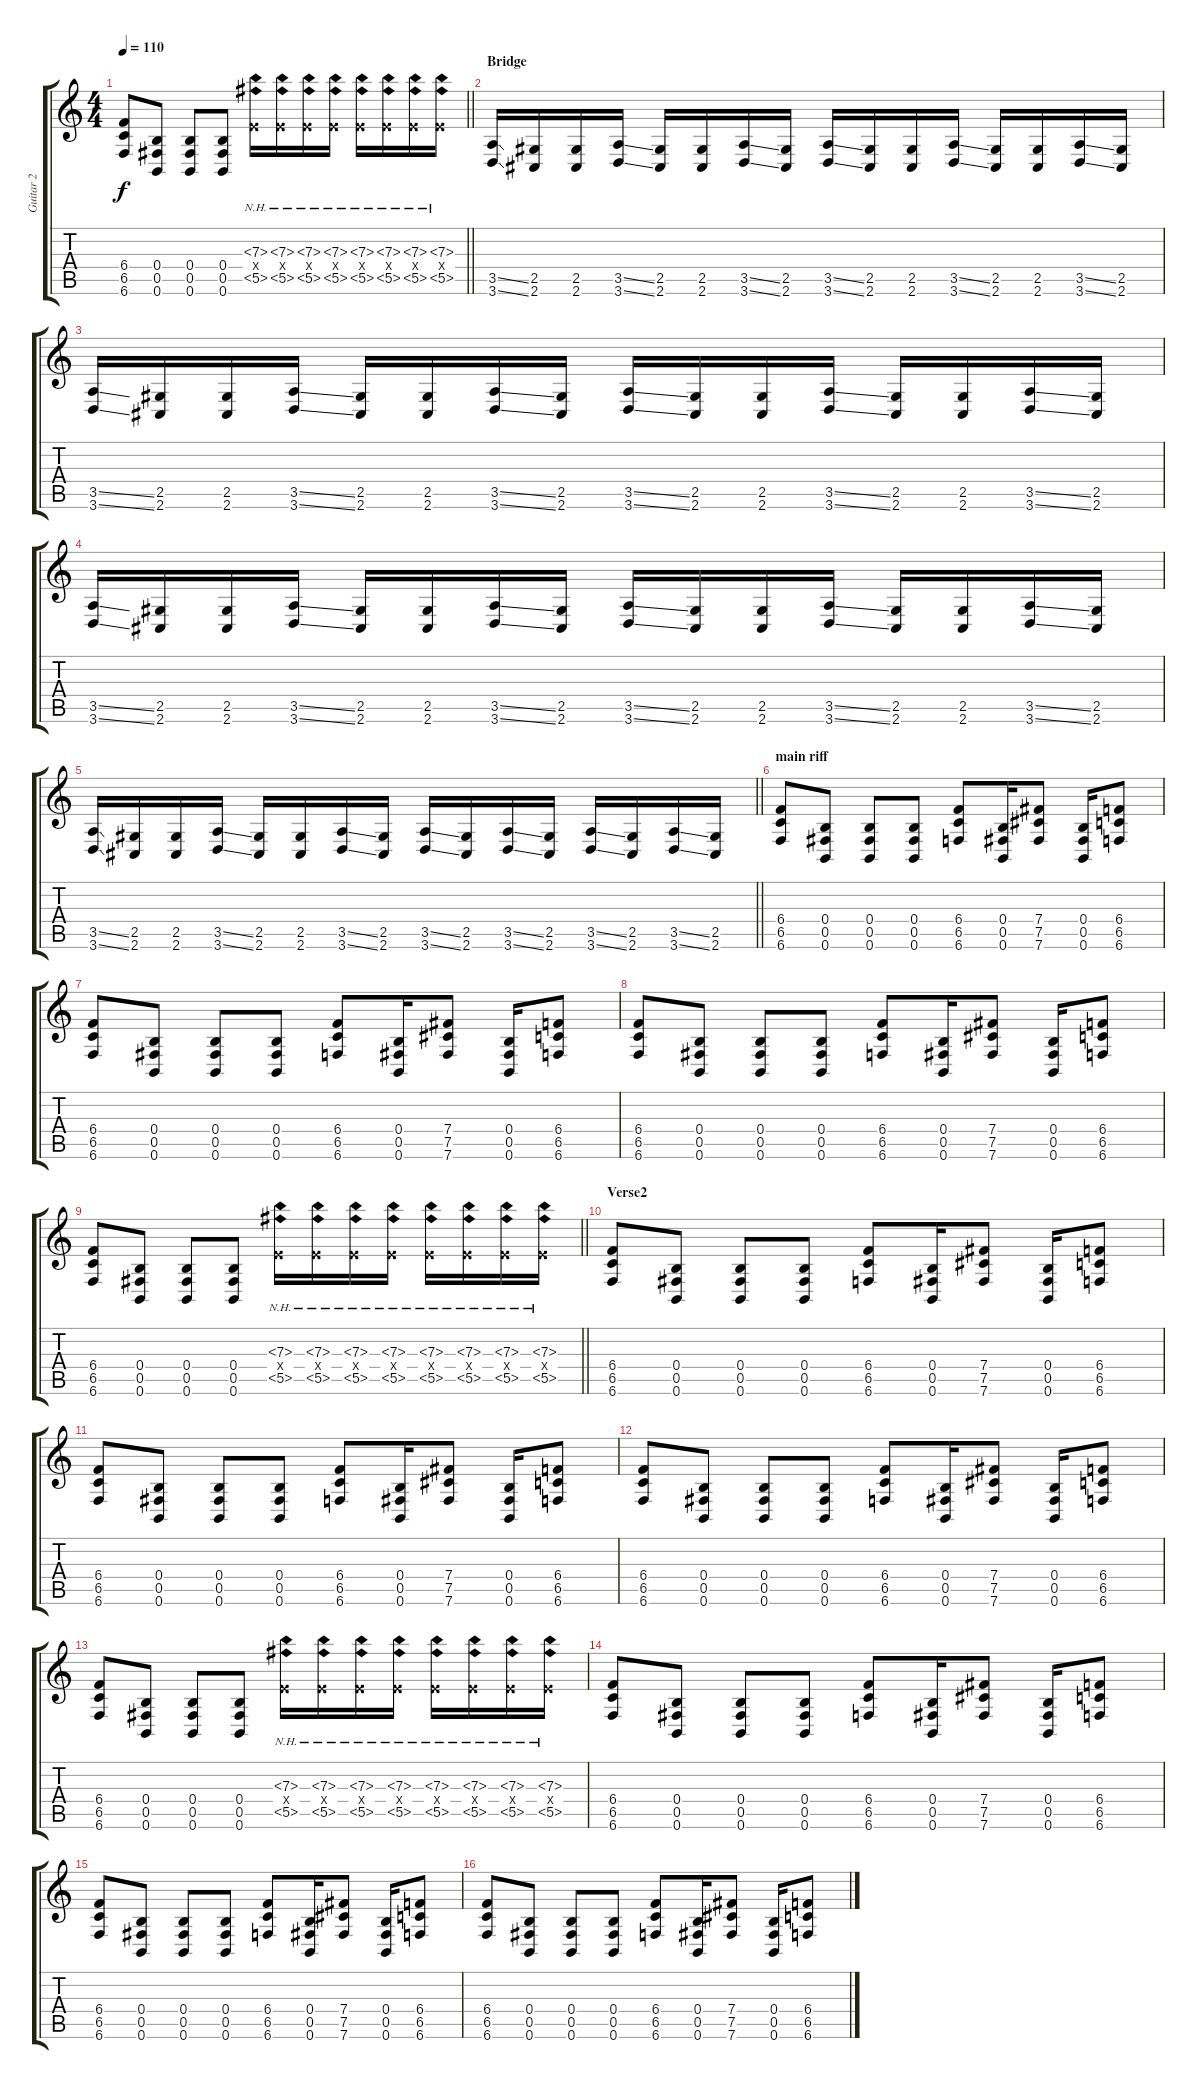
\track ("Guitar 2" "Guitar 2") {instrument distortionguitar}
\staff {score tabs}
\tuning (Db4 Ab3 E3 B2 Gb2 B1) {hide}
\ts (4 4)
\tempo 110
\clef g2
\barLineRight lightlight
\ks c
(6.4 6.5 6.6).8{dy f} (0.4 0.5 0.6).8 (0.4 0.5 0.6).8 (0.4 0.5 0.6).8 (7.3{nh} 5.4{x} 5.5{nh}).16 (7.3{nh} 5.4{x} 5.5{nh}).16 (7.3{nh} 5.4{x} 5.5{nh}).16 (7.3{nh} 5.4{x} 5.5{nh}).16 (7.3{nh} 5.4{x} 5.5{nh}).16 (7.3{nh} 5.4{x} 5.5{nh}).16 (7.3{nh} 5.4{x} 5.5{nh}).16 (7.3{nh} 5.4{x} 5.5{nh}).16 |
\section ("" "Bridge")
(3.5{ss} 3.6{ss}).16 (2.5 2.6).16 (2.5 2.6).16 (3.5{ss} 3.6{ss}).16 (2.5 2.6).16 (2.5 2.6).16 (3.5{ss} 3.6{ss}).16 (2.5 2.6).16 (3.5{ss} 3.6{ss}).16 (2.5 2.6).16 (2.5 2.6).16 (3.5{ss} 3.6{ss}).16 (2.5 2.6).16 (2.5 2.6).16 (3.5{ss} 3.6{ss}).16 (2.5 2.6).16 |
(3.5{ss} 3.6{ss}).16 (2.5 2.6).16 (2.5 2.6).16 (3.5{ss} 3.6{ss}).16 (2.5 2.6).16 (2.5 2.6).16 (3.5{ss} 3.6{ss}).16 (2.5 2.6).16 (3.5{ss} 3.6{ss}).16 (2.5 2.6).16 (2.5 2.6).16 (3.5{ss} 3.6{ss}).16 (2.5 2.6).16 (2.5 2.6).16 (3.5{ss} 3.6{ss}).16 (2.5 2.6).16 |
(3.5{ss} 3.6{ss}).16 (2.5 2.6).16 (2.5 2.6).16 (3.5{ss} 3.6{ss}).16 (2.5 2.6).16 (2.5 2.6).16 (3.5{ss} 3.6{ss}).16 (2.5 2.6).16 (3.5{ss} 3.6{ss}).16 (2.5 2.6).16 (2.5 2.6).16 (3.5{ss} 3.6{ss}).16 (2.5 2.6).16 (2.5 2.6).16 (3.5{ss} 3.6{ss}).16 (2.5 2.6).16 |
\barLineRight lightlight
(3.5{ss} 3.6{ss}).16 (2.5 2.6).16 (2.5 2.6).16 (3.5{ss} 3.6{ss}).16 (2.5 2.6).16 (2.5 2.6).16 (3.5{ss} 3.6{ss}).16 (2.5 2.6).16 (3.5{ss} 3.6{ss}).16 (2.5 2.6).16 (3.5{ss} 3.6{ss}).16 (2.5 2.6).16 (3.5{ss} 3.6{ss}).16 (2.5 2.6).16 (3.5{ss} 3.6{ss}).16 (2.5 2.6).16 |
\section ("" "main riff")
(6.4 6.5 6.6).8 (0.4 0.5 0.6).8 (0.4 0.5 0.6).8 (0.4 0.5 0.6).8 (6.4 6.5 6.6).8 (0.4 0.5 0.6).16 (7.4 7.5 7.6).8 (0.4 0.5 0.6).16 (6.4 6.5 6.6).8 |
(6.4 6.5 6.6).8 (0.4 0.5 0.6).8 (0.4 0.5 0.6).8 (0.4 0.5 0.6).8 (6.4 6.5 6.6).8 (0.4 0.5 0.6).16 (7.4 7.5 7.6).8 (0.4 0.5 0.6).16 (6.4 6.5 6.6).8 |
(6.4 6.5 6.6).8 (0.4 0.5 0.6).8 (0.4 0.5 0.6).8 (0.4 0.5 0.6).8 (6.4 6.5 6.6).8 (0.4 0.5 0.6).16 (7.4 7.5 7.6).8 (0.4 0.5 0.6).16 (6.4 6.5 6.6).8 |
\barLineRight lightlight
(6.4 6.5 6.6).8 (0.4 0.5 0.6).8 (0.4 0.5 0.6).8 (0.4 0.5 0.6).8 (7.3{nh} 5.4{x} 5.5{nh}).16 (7.3{nh} 5.4{x} 5.5{nh}).16 (7.3{nh} 5.4{x} 5.5{nh}).16 (7.3{nh} 5.4{x} 5.5{nh}).16 (7.3{nh} 5.4{x} 5.5{nh}).16 (7.3{nh} 5.4{x} 5.5{nh}).16 (7.3{nh} 5.4{x} 5.5{nh}).16 (7.3{nh} 5.4{x} 5.5{nh}).16 |
\section ("" "Verse2")
(6.4 6.5 6.6).8 (0.4 0.5 0.6).8 (0.4 0.5 0.6).8 (0.4 0.5 0.6).8 (6.4 6.5 6.6).8 (0.4 0.5 0.6).16 (7.4 7.5 7.6).8 (0.4 0.5 0.6).16 (6.4 6.5 6.6).8 |
(6.4 6.5 6.6).8 (0.4 0.5 0.6).8 (0.4 0.5 0.6).8 (0.4 0.5 0.6).8 (6.4 6.5 6.6).8 (0.4 0.5 0.6).16 (7.4 7.5 7.6).8 (0.4 0.5 0.6).16 (6.4 6.5 6.6).8 |
(6.4 6.5 6.6).8 (0.4 0.5 0.6).8 (0.4 0.5 0.6).8 (0.4 0.5 0.6).8 (6.4 6.5 6.6).8 (0.4 0.5 0.6).16 (7.4 7.5 7.6).8 (0.4 0.5 0.6).16 (6.4 6.5 6.6).8 |
(6.4 6.5 6.6).8 (0.4 0.5 0.6).8 (0.4 0.5 0.6).8 (0.4 0.5 0.6).8 (7.3{nh} 5.4{x} 5.5{nh}).16 (7.3{nh} 5.4{x} 5.5{nh}).16 (7.3{nh} 5.4{x} 5.5{nh}).16 (7.3{nh} 5.4{x} 5.5{nh}).16 (7.3{nh} 5.4{x} 5.5{nh}).16 (7.3{nh} 5.4{x} 5.5{nh}).16 (7.3{nh} 5.4{x} 5.5{nh}).16 (7.3{nh} 5.4{x} 5.5{nh}).16 |
(6.4 6.5 6.6).8 (0.4 0.5 0.6).8 (0.4 0.5 0.6).8 (0.4 0.5 0.6).8 (6.4 6.5 6.6).8 (0.4 0.5 0.6).16 (7.4 7.5 7.6).8 (0.4 0.5 0.6).16 (6.4 6.5 6.6).8 |
(6.4 6.5 6.6).8 (0.4 0.5 0.6).8 (0.4 0.5 0.6).8 (0.4 0.5 0.6).8 (6.4 6.5 6.6).8 (0.4 0.5 0.6).16 (7.4 7.5 7.6).8 (0.4 0.5 0.6).16 (6.4 6.5 6.6).8 |
(6.4 6.5 6.6).8 (0.4 0.5 0.6).8 (0.4 0.5 0.6).8 (0.4 0.5 0.6).8 (6.4 6.5 6.6).8 (0.4 0.5 0.6).16 (7.4 7.5 7.6).8 (0.4 0.5 0.6).16 (6.4 6.5 6.6).8
